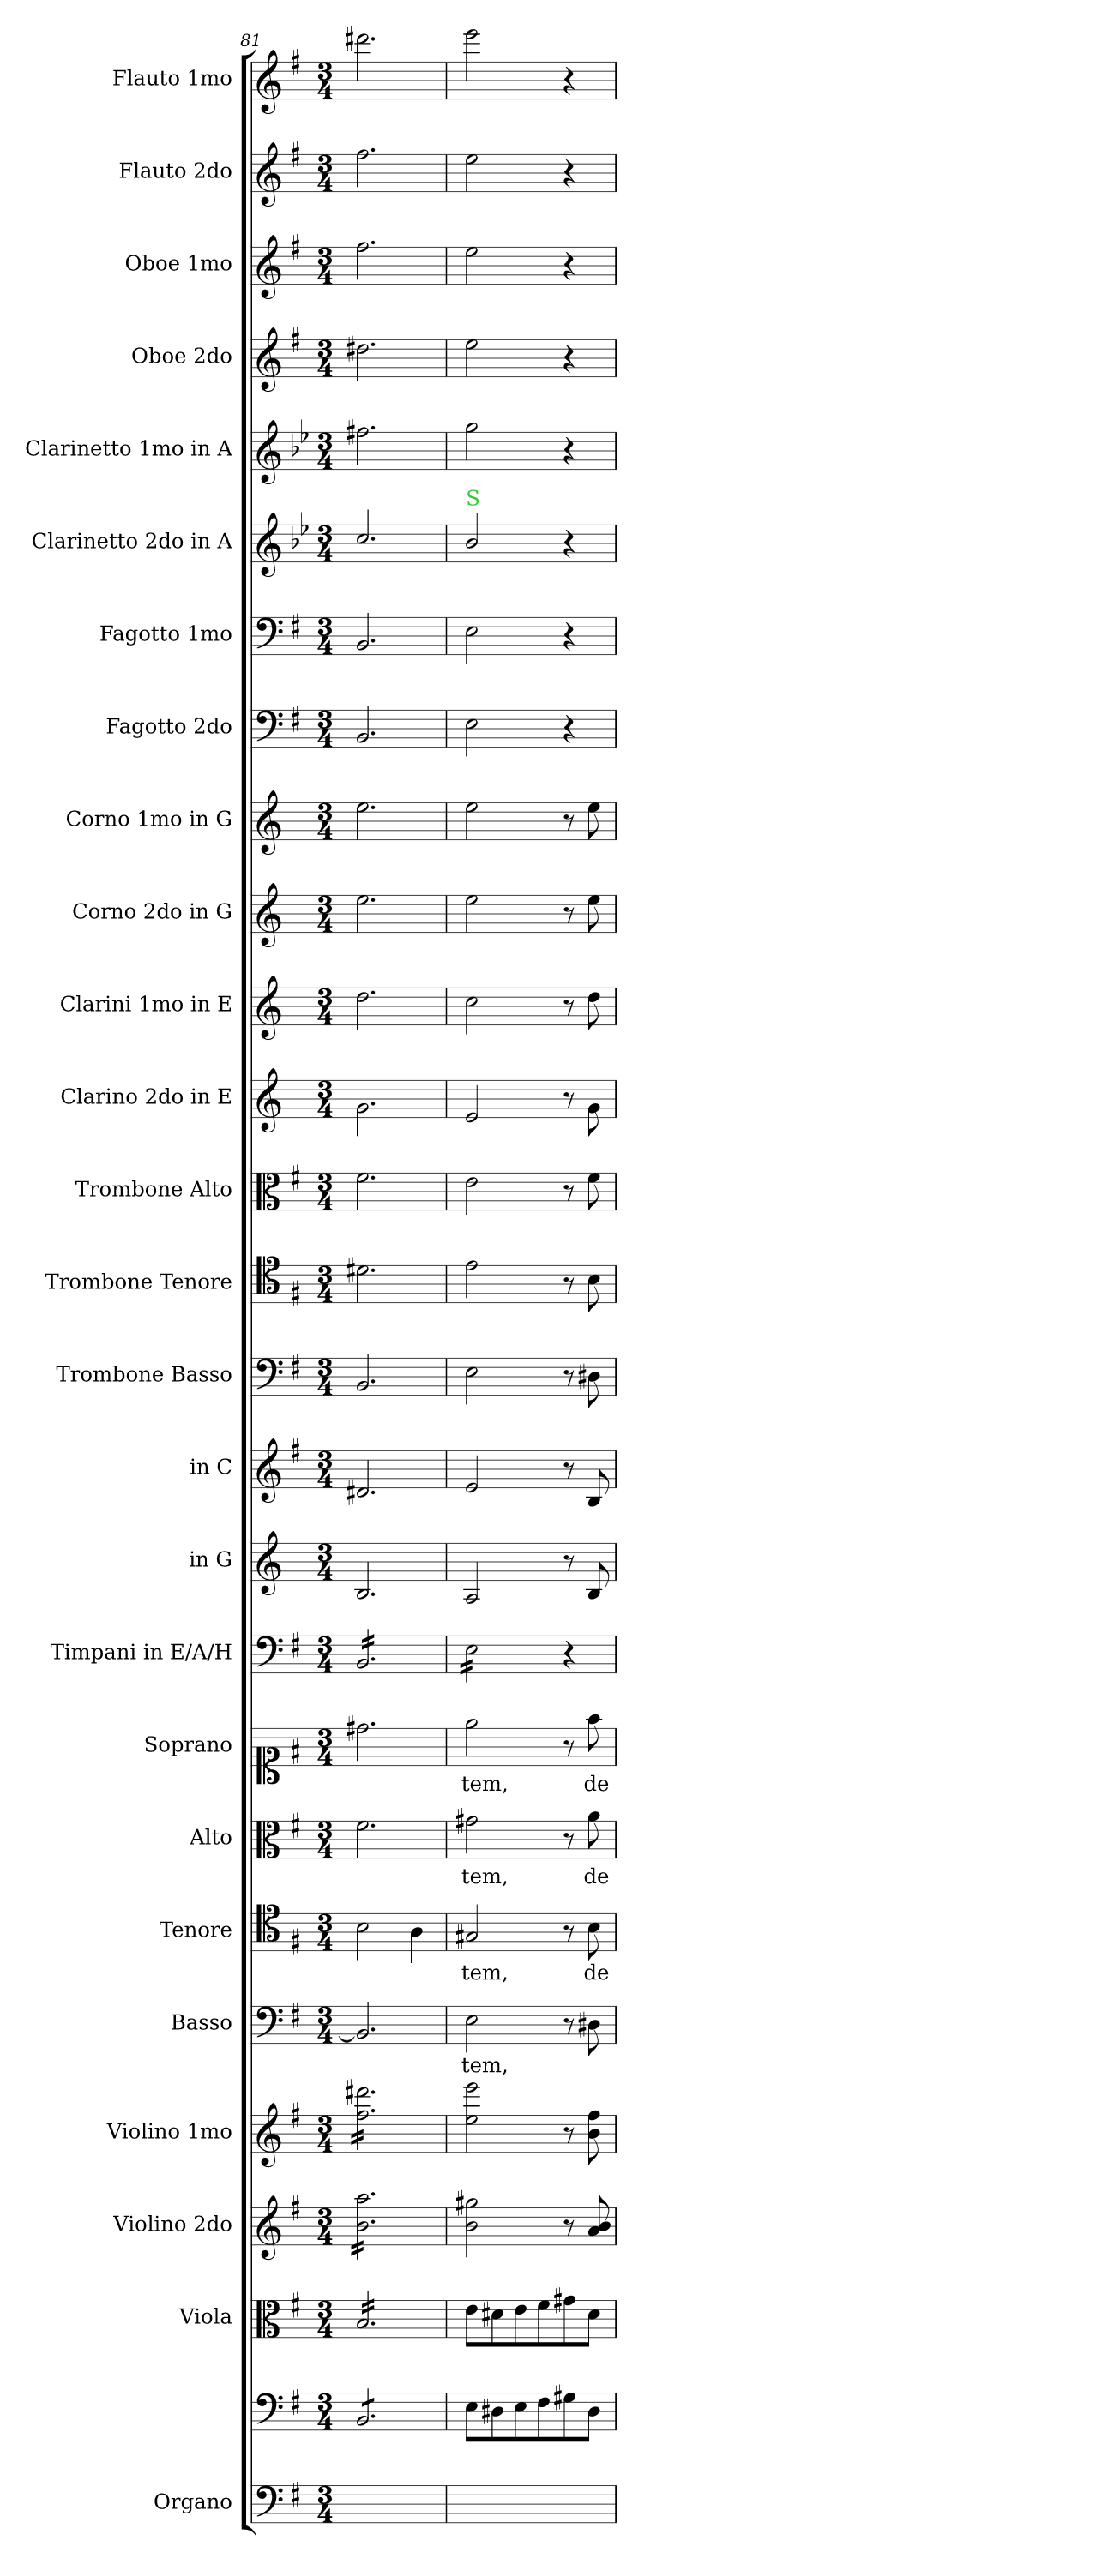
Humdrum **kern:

**kern	**kern	**kern	**kern	**kern	**kern	**text	**kern	**text	**kern	**text	**kern	**text	**kern	**kern	**kern	**kern	**kern	**kern	**kern	**kern	**kern	**kern	**kern	**kern	**kern	**kern	**kern	**kern	**kern	**kern
*part26	*part26	*part25	*part24	*part23	*part22	*part22	*part21	*part21	*part20	*part20	*part19	*part19	*part18	*part17	*part16	*part15	*part14	*part13	*part12	*part11	*part10	*part9	*part8	*part7	*part6	*part5	*part4	*part3	*part2	*part1
*staff27	*staff26	*staff25	*staff24	*staff23	*staff22	*staff22	*staff21	*staff21	*staff20	*staff20	*staff19	*staff19	*staff18	*staff17	*staff16	*staff15	*staff14	*staff13	*staff12	*staff11	*staff10	*staff9	*staff8	*staff7	*staff6	*staff5	*staff4	*staff3	*staff2	*staff1
*I"Organo	*	*I"Viola	*I"Violino 2do	*I"Violino 1mo	*I"Basso	*	*I"Tenore	*	*I"Alto	*	*I"Soprano	*	*I"Timpani in E/A/H	*I"in G	*I"in C	*I"Trombone Basso	*I"Trombone Tenore	*I"Trombone Alto	*I"Clarino 2do in E	*I"Clarini 1mo in E	*I"Corno 2do in G	*I"Corno 1mo in G	*I"Fagotto 2do	*I"Fagotto 1mo	*I"Clarinetto 2do in A	*I"Clarinetto 1mo in A	*I"Oboe 2do	*I"Oboe 1mo	*I"Flauto 2do	*I"Flauto 1mo
*I'Org	*	*I'Va	*	*	*I'B	*	*I'T	*	*I'A	*	*I'S	*	*I'Timp	*	*	*	*	*	*	*I'Clno I	*	*I'Cor I	*	*	*I'Cl II	*I'Cl I	*	*	*	*
*clefF4	*clefF4	*clefC3	*clefG2	*clefG2	*clefF4	*	*clefC4	*	*clefC3	*	*clefC1	*	*clefF4	*clefG2	*clefG2	*clefF4	*clefC4	*clefC3	*clefG2	*clefG2	*clefG2	*clefG2	*clefF4	*clefF4	*clefG2	*clefG2	*clefG2	*clefG2	*clefG2	*clefG2
*	*	*	*	*	*	*	*	*	*	*	*	*	*	*ITrd3c5	*	*	*	*	*ITrd-2c-4	*ITrd-2c-4	*ITrd3c5	*ITrd3c5	*	*	*ITrd2c3	*ITrd2c3	*	*	*	*
*k[f#]	*k[f#]	*k[f#]	*k[f#]	*k[f#]	*k[f#]	*	*k[f#]	*	*k[f#]	*	*k[f#]	*	*k[f#]	*k[f#]	*k[f#]	*k[f#]	*k[f#]	*k[f#]	*k[f#c#g#d#]	*k[f#c#g#d#]	*k[f#]	*k[f#]	*k[f#]	*k[f#]	*k[f#]	*k[f#]	*k[f#]	*k[f#]	*k[f#]	*k[f#]
*e:	*e:	*e:	*e:	*e:	*e:	*	*e:	*	*e:	*	*e:	*	*	*	*	*e:	*e:	*e:	*	*	*	*	*e:	*e:	*	*	*e:	*e:	*e:	*e:
*M3/4	*M3/4	*M3/4	*M3/4	*M3/4	*M3/4	*	*M3/4	*	*M3/4	*	*M3/4	*	*M3/4	*M3/4	*M3/4	*M3/4	*M3/4	*M3/4	*M3/4	*M3/4	*M3/4	*M3/4	*M3/4	*M3/4	*M3/4	*M3/4	*M3/4	*M3/4	*M3/4	*M3/4
=81	=81	=81	=81	=81	=81	=81	=81	=81	=81	=81	=81	=81	=81	=81	=81	=81	=81	=81	=81	=81	=81	=81	=81	=81	=81	=81	=81	=81	=81	=81
*	*tremolo	*	*	*	*	*	*	*	*	*	*	*	*	*	*	*	*	*	*	*	*	*	*	*	*	*	*	*	*	*
*	*	*tremolo	*	*	*	*	*	*	*	*	*	*	*	*	*	*	*	*	*	*	*	*	*	*	*	*	*	*	*	*
*	*	*	*tremolo	*	*	*	*	*	*	*	*	*	*	*	*	*	*	*	*	*	*	*	*	*	*	*	*	*	*	*
*	*	*	*	*tremolo	*	*	*	*	*	*	*	*	*	*	*	*	*	*	*	*	*	*	*	*	*	*	*	*	*	*
*	*	*	*	*	*	*	*	*	*	*	*	*	*tremolo	*	*	*	*	*	*	*	*	*	*	*	*	*	*	*	*	*
2.ryy	8BB/L	16B/LL	16b\ 16aa\LL	16ff#\ 16ddd#X\LL	2.BB/]	.	2B\	.	2.f#\	.	2.dd#X\	.	16BB/LL	2.F#/	2.d#X/	2.BB/	2.d#X\	2.f#\	2.b\	2.ff#\	2.b\	2.b\	2.BB/	2.BB/	2.a/	2.dd#X\	2.dd#X\	2.ff#\	2.ff#\	2.ddd#X\
.	.	16B/	16b\ 16aa\	16ff#\ 16ddd#X\	.	.	.	.	.	.	.	.	16BB/	.	.	.	.	.	.	.	.	.	.	.	.	.	.	.	.	.
.	8BB/	16B/	16b\ 16aa\	16ff#\ 16ddd#X\	.	.	.	.	.	.	.	.	16BB/	.	.	.	.	.	.	.	.	.	.	.	.	.	.	.	.	.
.	.	16B/	16b\ 16aa\	16ff#\ 16ddd#X\	.	.	.	.	.	.	.	.	16BB/	.	.	.	.	.	.	.	.	.	.	.	.	.	.	.	.	.
.	8BB/	16B/	16b\ 16aa\	16ff#\ 16ddd#X\	.	.	.	.	.	.	.	.	16BB/	.	.	.	.	.	.	.	.	.	.	.	.	.	.	.	.	.
.	.	16B/	16b\ 16aa\	16ff#\ 16ddd#X\	.	.	.	.	.	.	.	.	16BB/	.	.	.	.	.	.	.	.	.	.	.	.	.	.	.	.	.
.	8BB/	16B/	16b\ 16aa\	16ff#\ 16ddd#X\	.	.	.	.	.	.	.	.	16BB/	.	.	.	.	.	.	.	.	.	.	.	.	.	.	.	.	.
.	.	16B/	16b\ 16aa\	16ff#\ 16ddd#X\	.	.	.	.	.	.	.	.	16BB/	.	.	.	.	.	.	.	.	.	.	.	.	.	.	.	.	.
.	8BB/	16B/	16b\ 16aa\	16ff#\ 16ddd#X\	.	.	4A\	.	.	.	.	.	16BB/	.	.	.	.	.	.	.	.	.	.	.	.	.	.	.	.	.
.	.	16B/	16b\ 16aa\	16ff#\ 16ddd#X\	.	.	.	.	.	.	.	.	16BB/	.	.	.	.	.	.	.	.	.	.	.	.	.	.	.	.	.
.	8BB/J	16B/	16b\ 16aa\	16ff#\ 16ddd#X\	.	.	.	.	.	.	.	.	16BB/	.	.	.	.	.	.	.	.	.	.	.	.	.	.	.	.	.
*	*Xtremolo	*	*	*	*	*	*	*	*	*	*	*	*	*	*	*	*	*	*	*	*	*	*	*	*	*	*	*	*	*
.	.	16B/JJ	16b\ 16aa\JJ	16ff#\ 16ddd#X\JJ	.	.	.	.	.	.	.	.	16BB/JJ	.	.	.	.	.	.	.	.	.	.	.	.	.	.	.	.	.
*	*	*	*	*Xtremolo	*	*	*	*	*	*	*	*	*	*	*	*	*	*	*	*	*	*	*	*	*	*	*	*	*	*
*	*	*	*Xtremolo	*	*	*	*	*	*	*	*	*	*	*	*	*	*	*	*	*	*	*	*	*	*	*	*	*	*	*
*	*	*Xtremolo	*	*	*	*	*	*	*	*	*	*	*	*	*	*	*	*	*	*	*	*	*	*	*	*	*	*	*	*
=82	=82	=82	=82	=82	=82	=82	=82	=82	=82	=82	=82	=82	=82	=82	=82	=82	=82	=82	=82	=82	=82	=82	=82	=82	=82	=82	=82	=82	=82	=82
!	!	!	!	!	!	!	!	!	!	!	!	!	!	!	!	!	!	!	!	!	!	!	!	!	!LO:TX:a:color=limegreen:t=S	!	!	!	!	!
2.ryy	8E\L	8e\L	2b\ 2gg#X\	2ee\ 2eee\	2E\	-tem,	2G#X/	-tem,	2g#X\	-tem,	2ee\	-tem,	16E\LL	2E/	2e/	2E\	2e\	2e\	2g#/	2ee\	2b\	2b\	2E\	2E\	2g/	2ee\	2ee\	2ee\	2ee\	2eee\
.	.	.	.	.	.	.	.	.	.	.	.	.	16E\	.	.	.	.	.	.	.	.	.	.	.	.	.	.	.	.	.
.	8D#X\	8d#X\	.	.	.	.	.	.	.	.	.	.	16E\	.	.	.	.	.	.	.	.	.	.	.	.	.	.	.	.	.
.	.	.	.	.	.	.	.	.	.	.	.	.	16E\	.	.	.	.	.	.	.	.	.	.	.	.	.	.	.	.	.
.	8E\	8e\	.	.	.	.	.	.	.	.	.	.	16E\	.	.	.	.	.	.	.	.	.	.	.	.	.	.	.	.	.
.	.	.	.	.	.	.	.	.	.	.	.	.	16E\	.	.	.	.	.	.	.	.	.	.	.	.	.	.	.	.	.
.	8F#\	8f#\	.	.	.	.	.	.	.	.	.	.	16E\	.	.	.	.	.	.	.	.	.	.	.	.	.	.	.	.	.
.	.	.	.	.	.	.	.	.	.	.	.	.	16E\JJ	.	.	.	.	.	.	.	.	.	.	.	.	.	.	.	.	.
*	*	*	*	*	*	*	*	*	*	*	*	*	*Xtremolo	*	*	*	*	*	*	*	*	*	*	*	*	*	*	*	*	*
.	8G#X\	8g#X\	8r	8r	8r	.	8r	.	8r	.	8r	.	4r	8r	8r	8r	8r	8r	8r	8r	8r	8r	4r	4r	4r	4r	4r	4r	4r	4r
.	8D#\J	8d#\J	8a/ 8b/	8b\ 8ff#\	8D#X\	.	8B\	de-	8a\	de-	8ff#\	de-	.	8F#/	8B/	8D#X\	8B\	8f#\	8b\	8ff#\	8b\	8b\	.	.	.	.	.	.	.	.
=	=	=	=	=	=	=	=	=	=	=	=	=	=	=	=	=	=	=	=	=	=	=	=	=	=	=	=	=	=	=
*-	*-	*-	*-	*-	*-	*-	*-	*-	*-	*-	*-	*-	*-	*-	*-	*-	*-	*-	*-	*-	*-	*-	*-	*-	*-	*-	*-	*-	*-	*-
